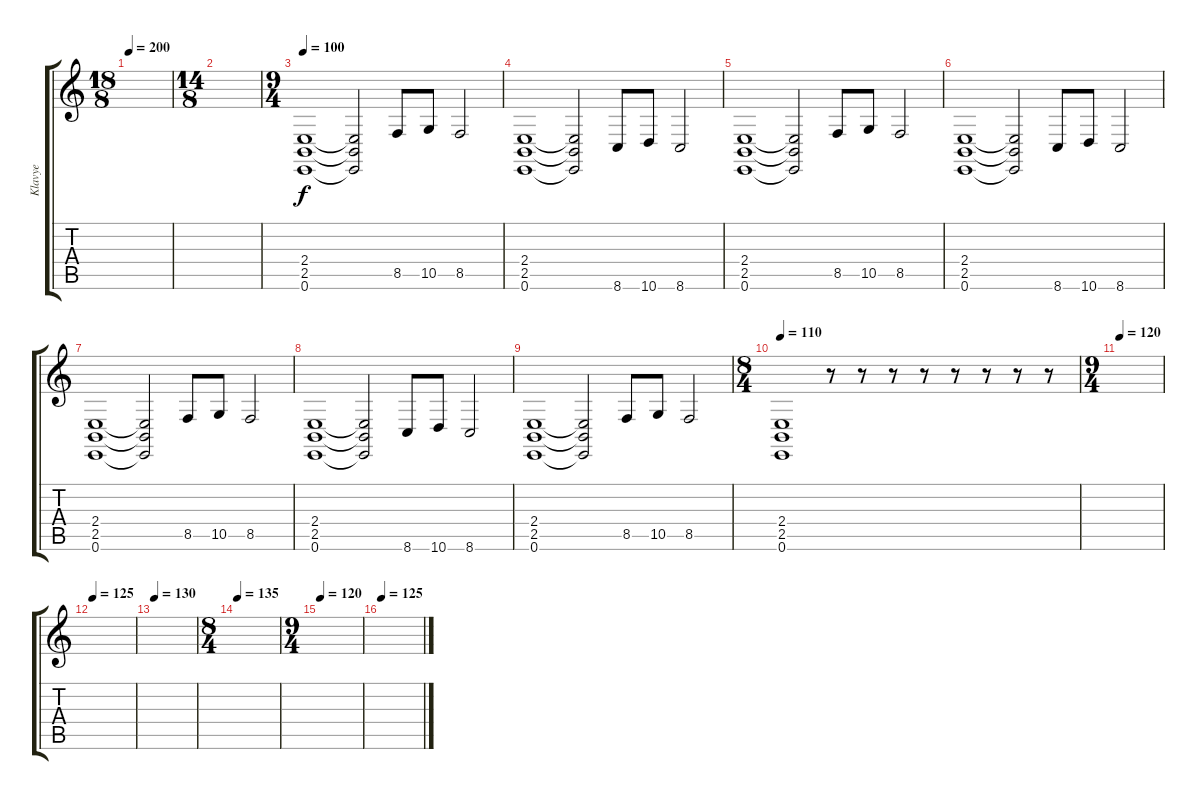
\track ("Klavye" "Klavye") {instrument synthstrings1}
\staff {score tabs}
\tuning (E4 B3 G3 D3 A2 E2) {hide}
\ts (18 8)
\tempo 200
\clef g2
\ks c
|
\ts (14 8)
|
\ts (9 4)
\tempo 100
(2.4 2.5 0.6).1 (2.4{t} 2.5{t} 0.6{t}).2 8.5.8 10.5.8 8.5.2 |
(2.4 2.5 0.6).1 (2.4{t} 2.5{t} 0.6{t}).2 8.6.8 10.6.8 8.6.2 |
(2.4 2.5 0.6).1 (2.4{t} 2.5{t} 0.6{t}).2 8.5.8 10.5.8 8.5.2 |
(2.4 2.5 0.6).1 (2.4{t} 2.5{t} 0.6{t}).2 8.6.8 10.6.8 8.6.2 |
(2.4 2.5 0.6).1 (2.4{t} 2.5{t} 0.6{t}).2 8.5.8 10.5.8 8.5.2 |
(2.4 2.5 0.6).1 (2.4{t} 2.5{t} 0.6{t}).2 8.6.8 10.6.8 8.6.2 |
(2.4 2.5 0.6).1 (2.4{t} 2.5{t} 0.6{t}).2 8.5.8 10.5.8 8.5.2 |
\ts (8 4)
\tempo 110
(2.4 2.5 0.6).1 r.8 r.8 r.8 r.8 r.8 r.8 r.8 r.8 |
\ts (9 4)
\tempo 120
|
\tempo 125
|
\tempo 130
|
\ts (8 4)
\tempo 135
|
\ts (9 4)
\tempo 140
\tempo 120
|
\tempo 145
\tempo 125
